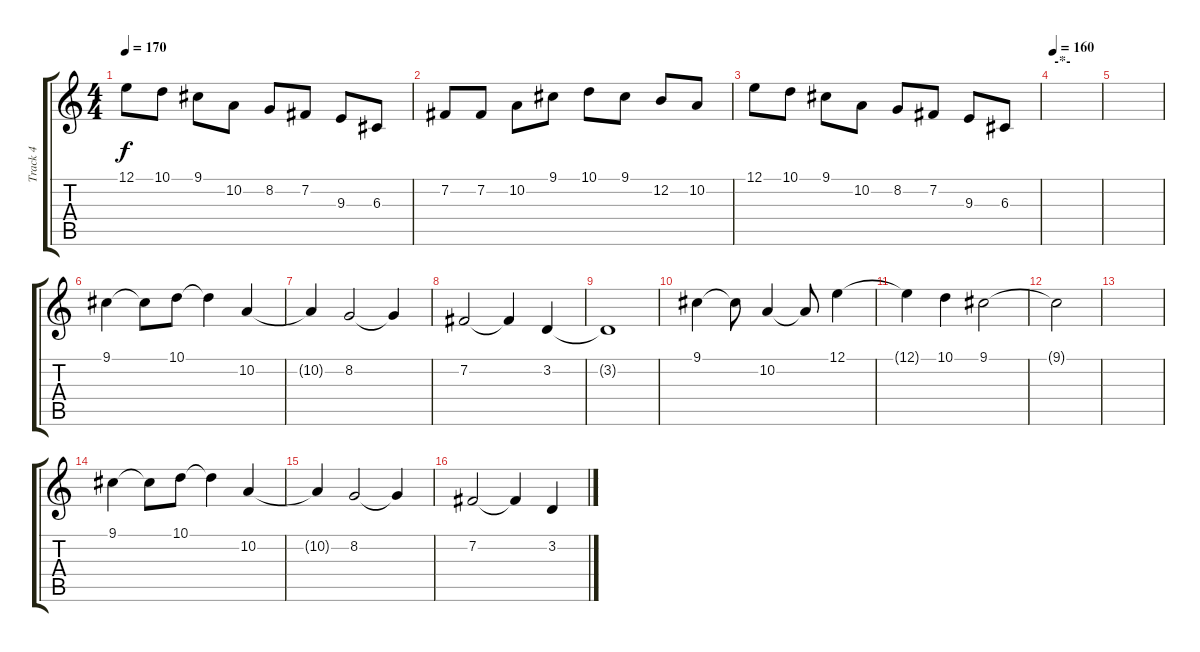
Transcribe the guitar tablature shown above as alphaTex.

\track ("Track 4" "Track 4") {instrument violin}
\staff {score tabs}
\tuning (E4 B3 G3 D3 A2 D2) {hide}
\ts (4 4)
\tempo 170
\clef g2
\ks c
12.1.8{dy f} 10.1.8 9.1.8 10.2.8 8.2.8 7.2.8 9.3.8 6.3.8 |
7.2.8 7.2.8 10.2.8 9.1.8 10.1.8 9.1.8 12.2.8 10.2.8 |
12.1.8 10.1.8 9.1.8 10.2.8 8.2.8 7.2.8 9.3.8 6.3.8 |
\section ("" "-*-")
\tempo 160
|
|
9.1.4 9.1{t}.8 10.1.8 10.1{t}.4 10.2.4 |
10.2{t}.4 8.2.2 8.2{t}.4 |
7.2.2 7.2{t}.4 3.2.4 |
3.2{t}.1 |
9.1.4 9.1{t}.8 10.2.4 10.2{t}.8 12.1.4 |
12.1{t}.4 10.1.4 9.1.2 |
9.1{t}.2 |
|
9.1.4 9.1{t}.8 10.1.8 10.1{t}.4 10.2.4 |
10.2{t}.4 8.2.2 8.2{t}.4 |
7.2.2 7.2{t}.4 3.2.4
